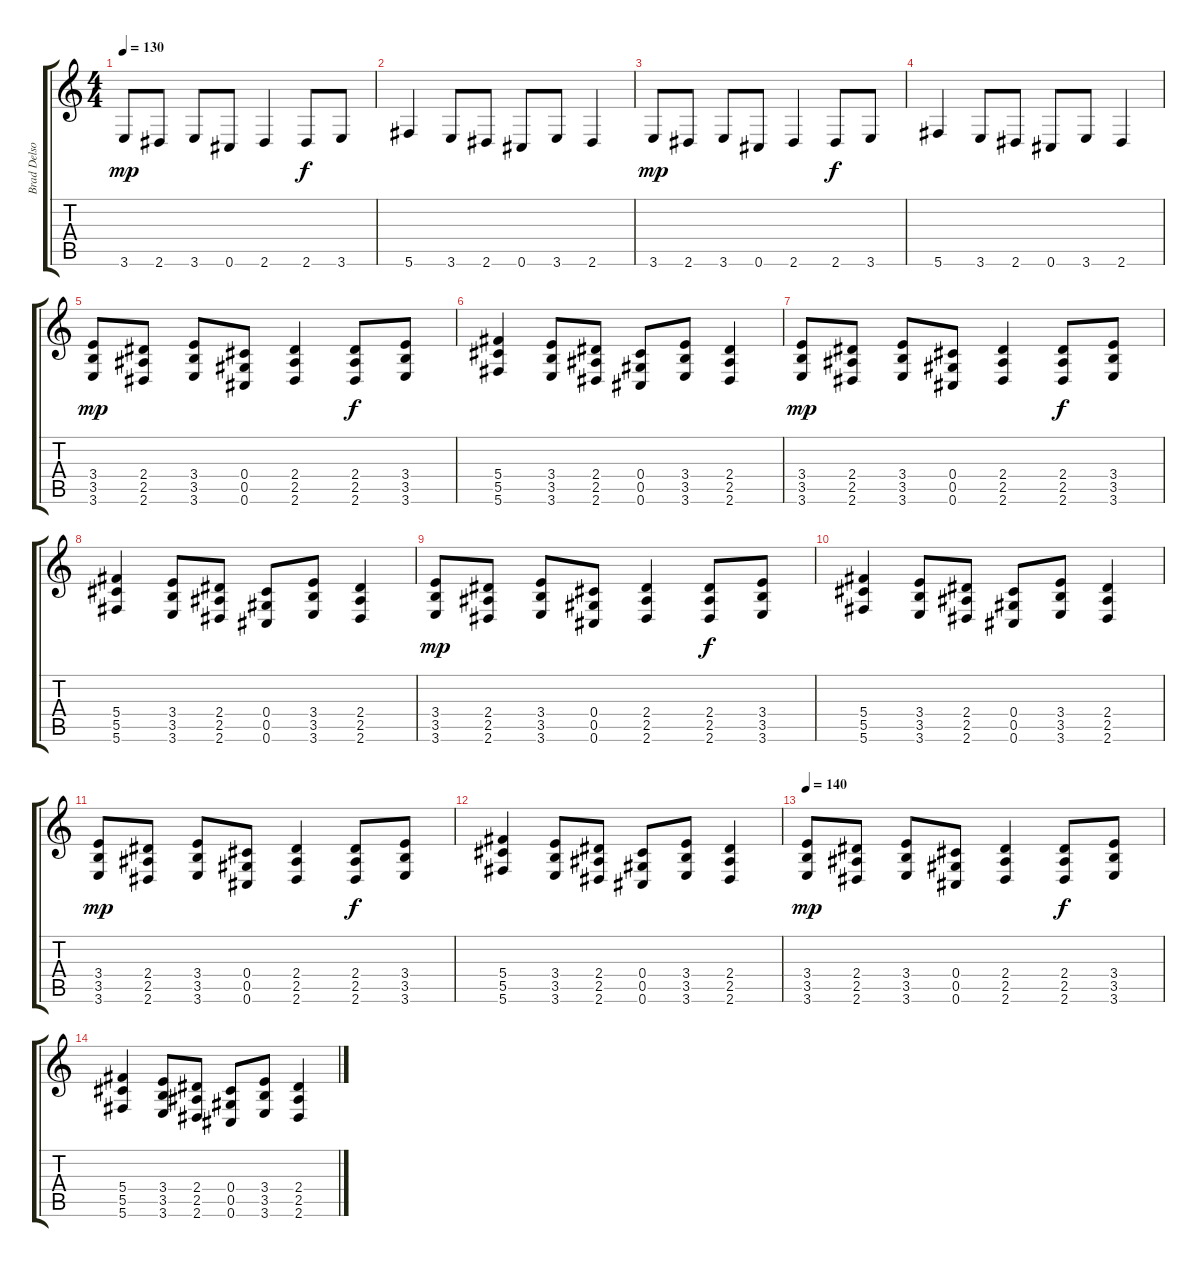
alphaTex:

\track ("Brad Delson" "Brad Delso") {instrument distortionguitar}
\staff {score tabs}
\tuning (Eb4 Bb3 Gb3 Db3 Ab2 Db2) {hide}
\ts (4 4)
\tempo 130
\clef g2
\ks c
3.6.8{dy mp} 2.6.8 3.6.8 0.6.8 2.6.4 2.6.8{dy f} 3.6.8 |
5.6.4 3.6.8 2.6.8 0.6.8 3.6.8 2.6.4 |
3.6.8{dy mp} 2.6.8 3.6.8 0.6.8 2.6.4 2.6.8{dy f} 3.6.8 |
5.6.4 3.6.8 2.6.8 0.6.8 3.6.8 2.6.4 |
(3.4 3.5 3.6).8{dy mp} (2.4 2.5 2.6).8 (3.4 3.5 3.6).8 (0.4 0.5 0.6).8 (2.4 2.5 2.6).4 (2.4 2.5 2.6).8{dy f} (3.4 3.5 3.6).8 |
(5.4 5.5 5.6).4 (3.4 3.5 3.6).8 (2.4 2.5 2.6).8 (0.4 0.5 0.6).8 (3.4 3.5 3.6).8 (2.4 2.5 2.6).4 |
(3.4 3.5 3.6).8{dy mp} (2.4 2.5 2.6).8 (3.4 3.5 3.6).8 (0.4 0.5 0.6).8 (2.4 2.5 2.6).4 (2.4 2.5 2.6).8{dy f} (3.4 3.5 3.6).8 |
(5.4 5.5 5.6).4 (3.4 3.5 3.6).8 (2.4 2.5 2.6).8 (0.4 0.5 0.6).8 (3.4 3.5 3.6).8 (2.4 2.5 2.6).4 |
(3.4 3.5 3.6).8{dy mp} (2.4 2.5 2.6).8 (3.4 3.5 3.6).8 (0.4 0.5 0.6).8 (2.4 2.5 2.6).4 (2.4 2.5 2.6).8{dy f} (3.4 3.5 3.6).8 |
(5.4 5.5 5.6).4 (3.4 3.5 3.6).8 (2.4 2.5 2.6).8 (0.4 0.5 0.6).8 (3.4 3.5 3.6).8 (2.4 2.5 2.6).4 |
(3.4 3.5 3.6).8{dy mp} (2.4 2.5 2.6).8 (3.4 3.5 3.6).8 (0.4 0.5 0.6).8 (2.4 2.5 2.6).4 (2.4 2.5 2.6).8{dy f} (3.4 3.5 3.6).8 |
(5.4 5.5 5.6).4 (3.4 3.5 3.6).8 (2.4 2.5 2.6).8 (0.4 0.5 0.6).8 (3.4 3.5 3.6).8 (2.4 2.5 2.6).4 |
\tempo 140
(3.4 3.5 3.6).8{dy mp} (2.4 2.5 2.6).8 (3.4 3.5 3.6).8 (0.4 0.5 0.6).8 (2.4 2.5 2.6).4 (2.4 2.5 2.6).8{dy f} (3.4 3.5 3.6).8 |
(5.4 5.5 5.6).4 (3.4 3.5 3.6).8 (2.4 2.5 2.6).8 (0.4 0.5 0.6).8 (3.4 3.5 3.6).8 (2.4 2.5 2.6).4
